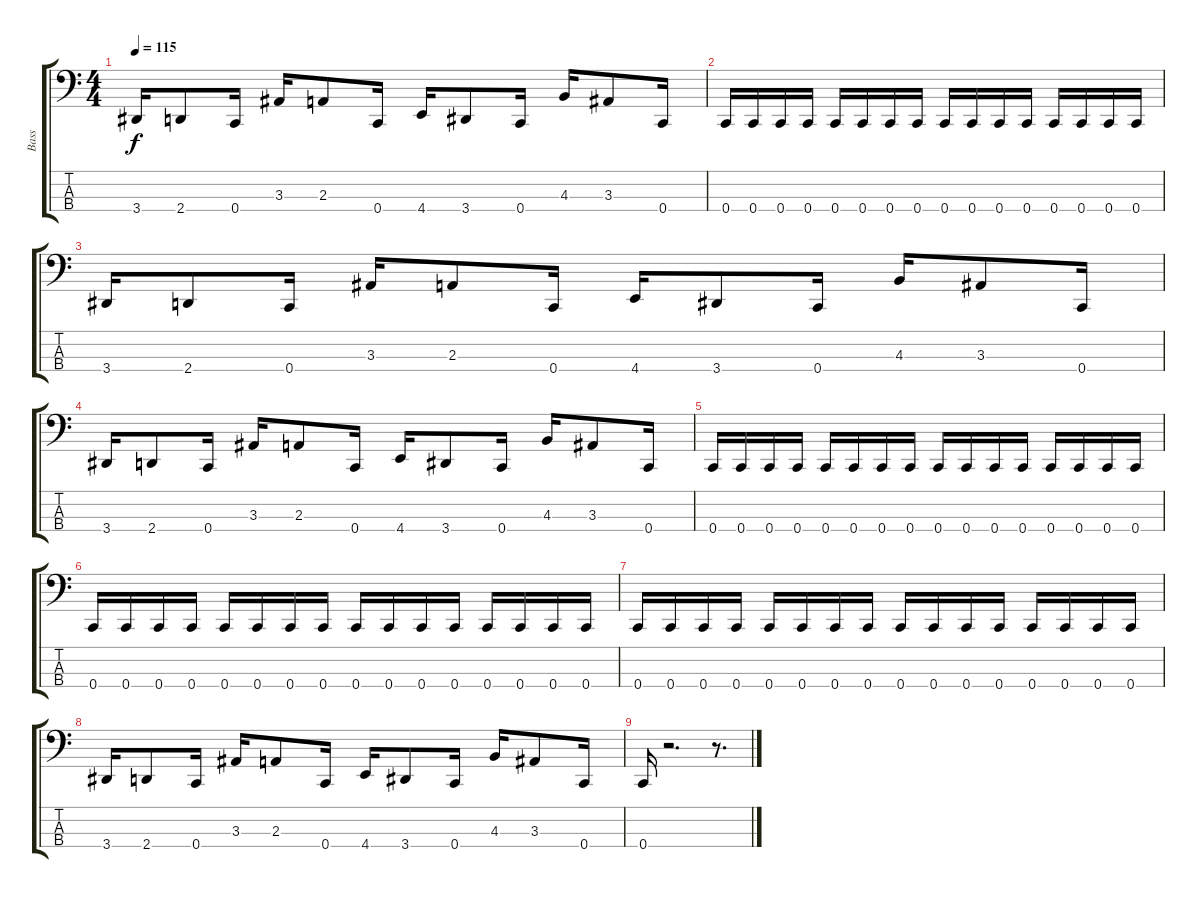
\track ("Bass" "Bass") {instrument electricbassfinger}
\staff {score tabs}
\tuning (F2 C2 G1 C1) {hide}
\ts (4 4)
\tempo 115
\clef f4
\ks c
3.4.16{dy f} 2.4.8 0.4.16 3.3.16 2.3.8 0.4.16 4.4.16 3.4.8 0.4.16 4.3.16 3.3.8 0.4.16 |
0.4.16 0.4.16 0.4.16 0.4.16 0.4.16 0.4.16 0.4.16 0.4.16 0.4.16 0.4.16 0.4.16 0.4.16 0.4.16 0.4.16 0.4.16 0.4.16 |
3.4.16 2.4.8 0.4.16 3.3.16 2.3.8 0.4.16 4.4.16 3.4.8 0.4.16 4.3.16 3.3.8 0.4.16 |
3.4.16 2.4.8 0.4.16 3.3.16 2.3.8 0.4.16 4.4.16 3.4.8 0.4.16 4.3.16 3.3.8 0.4.16 |
0.4.16 0.4.16 0.4.16 0.4.16 0.4.16 0.4.16 0.4.16 0.4.16 0.4.16 0.4.16 0.4.16 0.4.16 0.4.16 0.4.16 0.4.16 0.4.16 |
0.4.16 0.4.16 0.4.16 0.4.16 0.4.16 0.4.16 0.4.16 0.4.16 0.4.16 0.4.16 0.4.16 0.4.16 0.4.16 0.4.16 0.4.16 0.4.16 |
0.4.16 0.4.16 0.4.16 0.4.16 0.4.16 0.4.16 0.4.16 0.4.16 0.4.16 0.4.16 0.4.16 0.4.16 0.4.16 0.4.16 0.4.16 0.4.16 |
3.4.16 2.4.8 0.4.16 3.3.16 2.3.8 0.4.16 4.4.16 3.4.8 0.4.16 4.3.16 3.3.8 0.4.16 |
0.4.16 r.2{d} r.8{d}
